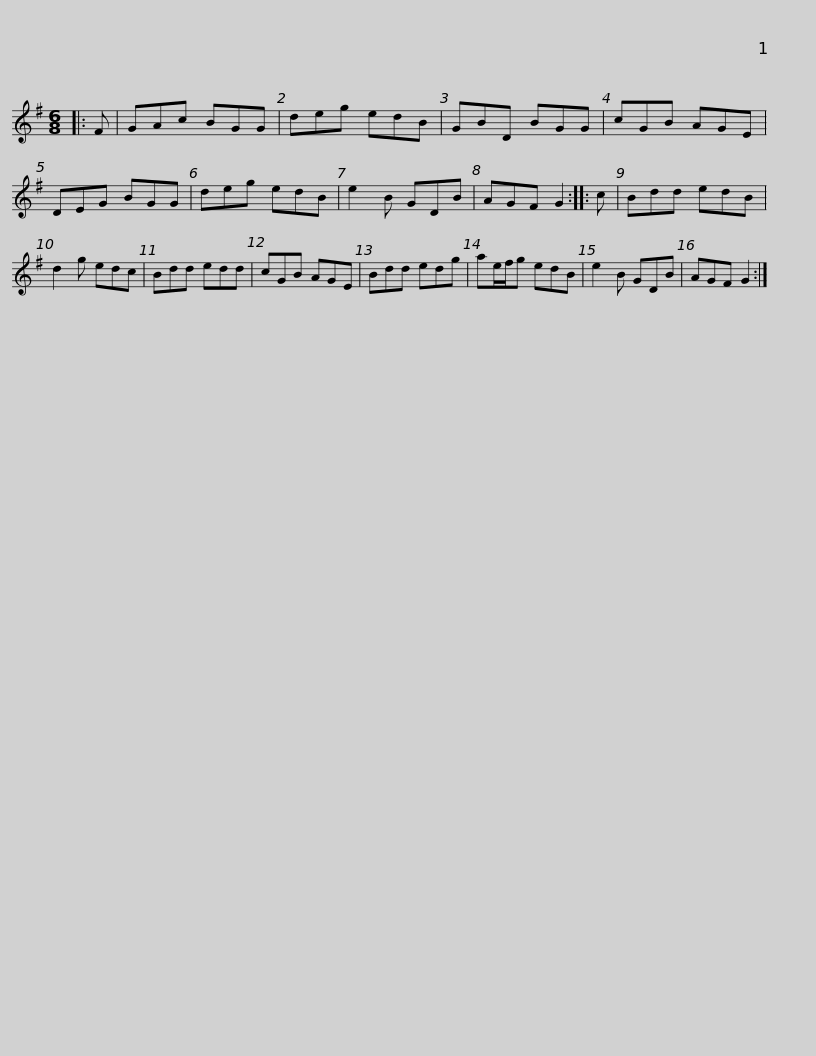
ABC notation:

X:1
L:1/8
M:6/8
I:linebreak $
K:G
V:1 treble
V:1
|: F | GAc BGG | deg edB | GBD BGG | cGB AGE | %5
 DEG BGG | deg edB | e2 B GDB |$ AGF G2 :: c | %10
 Bdd edB | d2 g edc | Bdd edd | cGB AGE | Bdd edg | %15
 ae/f/g edB |$ e2 B GDB | AGF G2 :| %18
